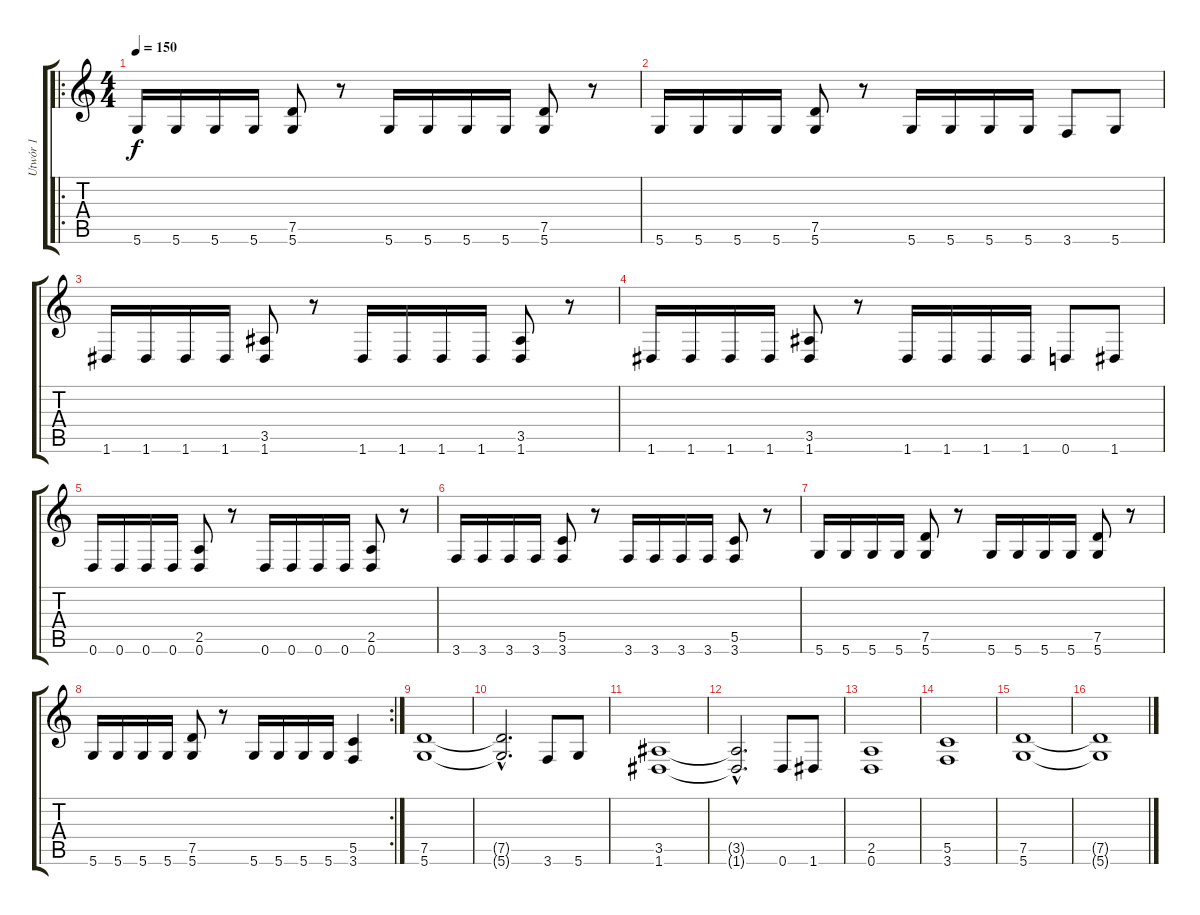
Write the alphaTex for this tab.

\track ("Utwór 1" "Utwór 1") {instrument distortionguitar}
\staff {score tabs}
\tuning (D4 A3 F3 C3 G2 D2) {hide}
\ro
\ts (4 4)
\tempo 150
\clef g2
\ks c
5.6.16{dy f} 5.6.16 5.6.16 5.6.16 (7.5 5.6).8 r.8 5.6.16 5.6.16 5.6.16 5.6.16 (7.5 5.6).8 r.8 |
5.6.16 5.6.16 5.6.16 5.6.16 (7.5 5.6).8 r.8 5.6.16 5.6.16 5.6.16 5.6.16 3.6.8 5.6.8 |
1.6.16 1.6.16 1.6.16 1.6.16 (3.5 1.6).8 r.8 1.6.16 1.6.16 1.6.16 1.6.16 (3.5 1.6).8 r.8 |
1.6.16 1.6.16 1.6.16 1.6.16 (3.5 1.6).8 r.8 1.6.16 1.6.16 1.6.16 1.6.16 0.6.8 1.6.8 |
0.6.16 0.6.16 0.6.16 0.6.16 (2.5 0.6).8 r.8 0.6.16 0.6.16 0.6.16 0.6.16 (2.5 0.6).8 r.8 |
3.6.16 3.6.16 3.6.16 3.6.16 (5.5 3.6).8 r.8 3.6.16 3.6.16 3.6.16 3.6.16 (5.5 3.6).8 r.8 |
5.6.16 5.6.16 5.6.16 5.6.16 (7.5 5.6).8 r.8 5.6.16 5.6.16 5.6.16 5.6.16 (7.5 5.6).8 r.8 |
\rc 2
5.6.16 5.6.16 5.6.16 5.6.16 (7.5 5.6).8 r.8 5.6.16 5.6.16 5.6.16 5.6.16 (5.5 3.6).4 |
(7.5 5.6).1 |
(7.5{hac t} 5.6{hac t}).2{d} 3.6.8 5.6.8 |
(3.5 1.6).1 |
(3.5{hac t} 1.6{hac t}).2{d} 0.6.8 1.6.8 |
(2.5 0.6).1 |
(5.5 3.6).1 |
(7.5 5.6).1 |
(7.5{t} 5.6{t}).1
